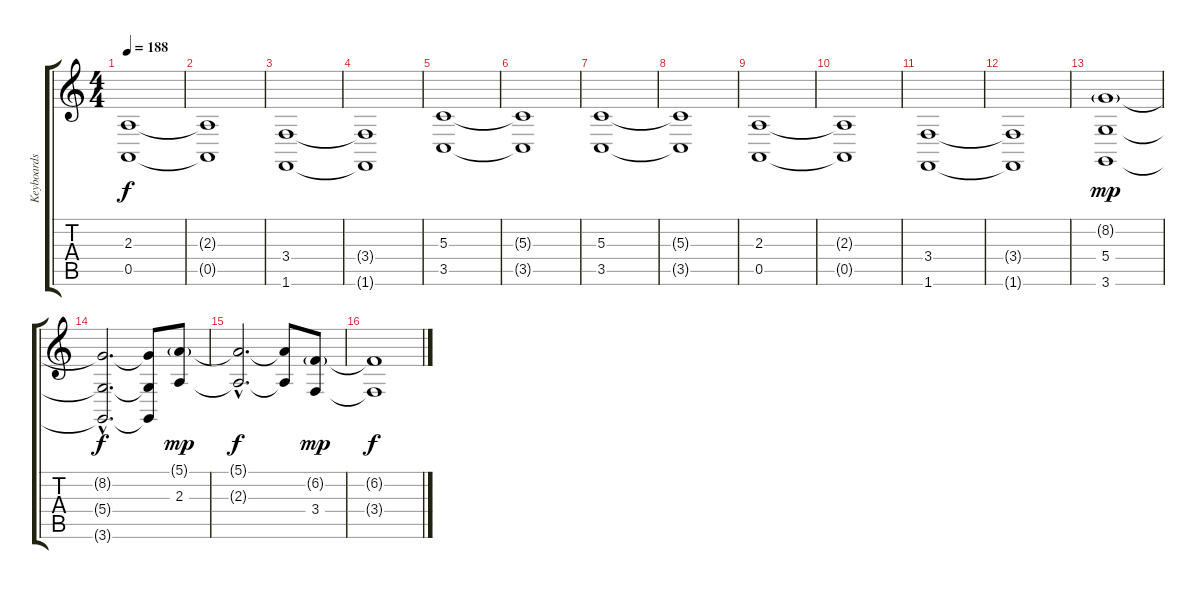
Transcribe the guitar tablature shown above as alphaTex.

\track ("Keyboards 1" "Keyboards ") {instrument stringensemble1}
\staff {score tabs}
\tuning (E4 B3 G3 D3 A2 E2) {hide}
\ts (4 4)
\tempo 188
\clef g2
\ks c
(2.3 0.5).1{dy f} |
(2.3{t} 0.5{t}).1 |
(3.4 1.6).1 |
(3.4{t} 1.6{t}).1 |
(5.3 3.5).1 |
(5.3{t} 3.5{t}).1 |
(5.3 3.5).1 |
(5.3{t} 3.5{t}).1 |
(2.3 0.5).1 |
(2.3{t} 0.5{t}).1 |
(3.4 1.6).1 |
(3.4{t} 1.6{t}).1 |
(8.2{g} 5.4 3.6).1{dy mp} |
(8.2{hac t} 5.4{hac t} 3.6{hac t}).2{d dy f} (8.2{t} 5.4{t} 3.6{t}).8 (5.1{g} 2.3).8{dy mp} |
(5.1{hac t} 2.3{hac t}).2{d dy f} (5.1{t} 2.3{t}).8 (6.2{g} 3.4).8{dy mp} |
(6.2{t} 3.4{t}).1{dy f}
